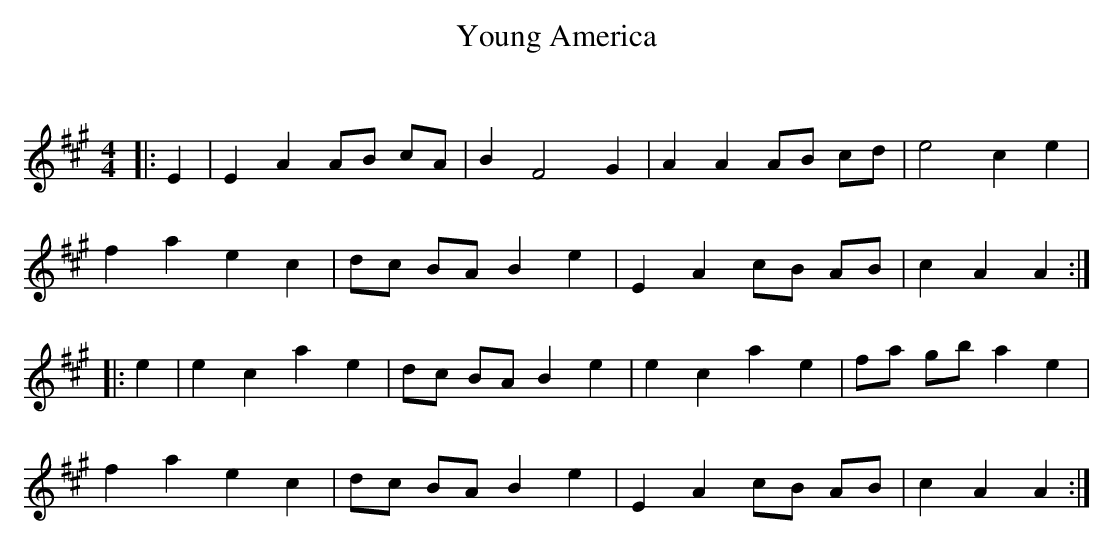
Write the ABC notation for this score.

X:1
T: Young America
C:
Q: 232
K:A
M:4/4
L:1/8
|:E2|E2 A2 AB cA|B2 F4 G2|A2 A2 AB cd|e4 c2 e2|
f2 a2 e2 c2|dc BA B2 e2|E2 A2 cB AB|c2 A2 A2:|
|:e2|e2 c2 a2 e2|dc BA B2 e2|e2 c2 a2 e2|fa gb a2 e2|
f2 a2 e2 c2|dc BA B2 e2|E2 A2 cB AB|c2 A2 A2:|
